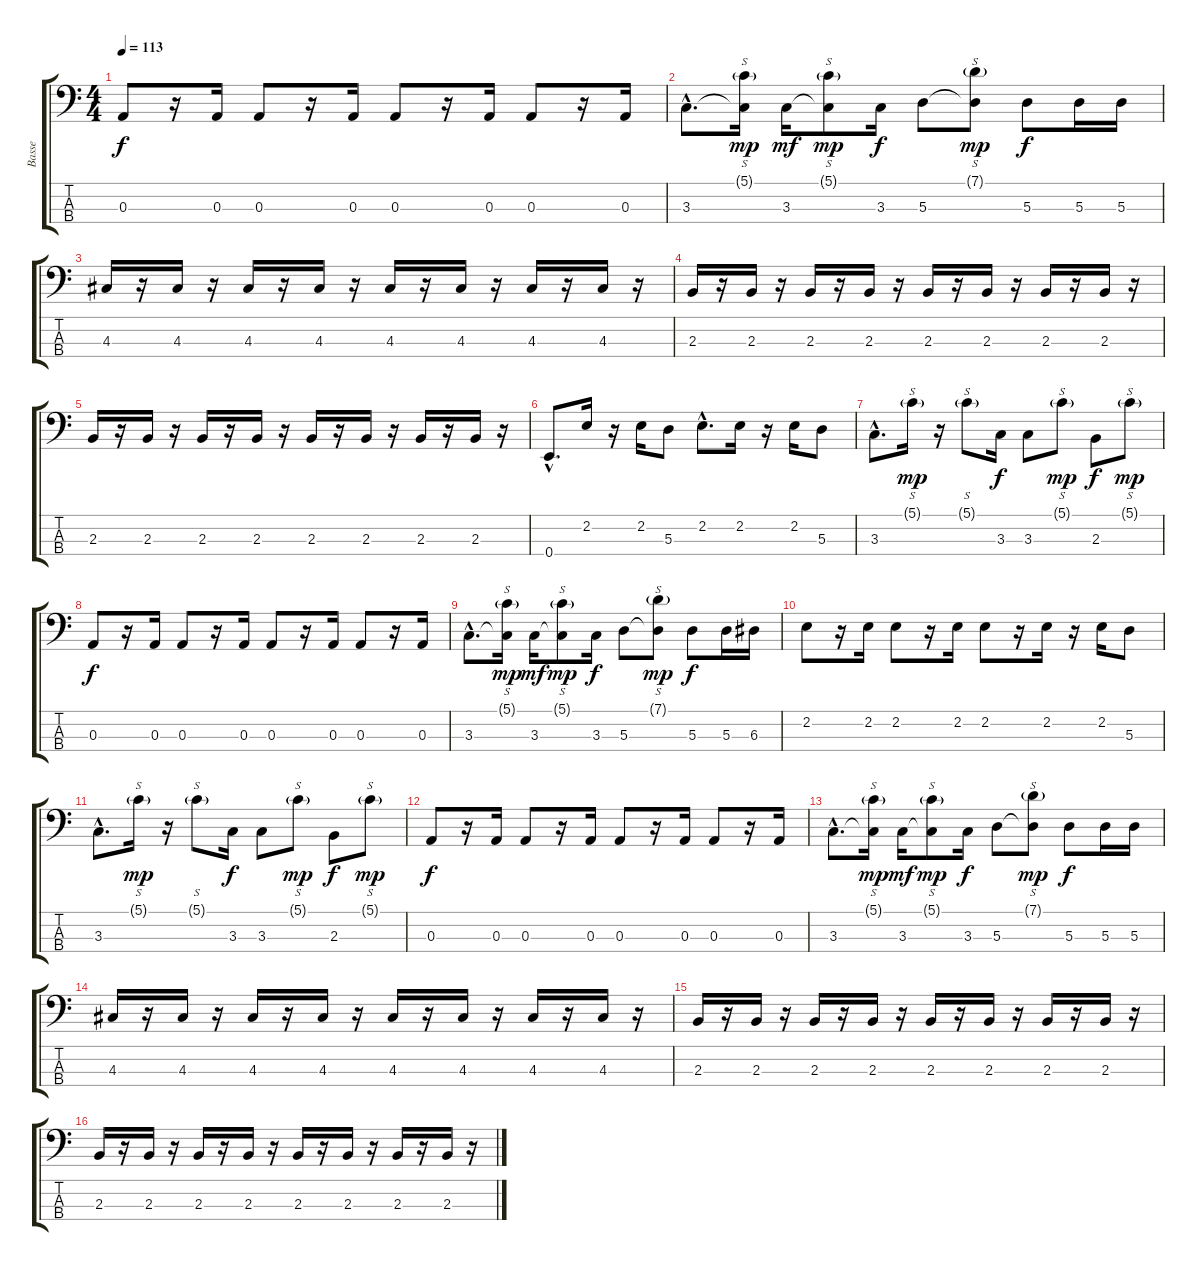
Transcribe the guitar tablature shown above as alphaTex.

\track ("Basse" "Basse") {instrument electricbassfinger}
\staff {score tabs}
\tuning (G2 D2 A1 E1) {hide}
\ts (4 4)
\tempo 113
\clef f4
\ks c
0.3.8{dy f} r.16 0.3.16 0.3.8 r.16 0.3.16 0.3.8 r.16 0.3.16 0.3.8 r.16 0.3.16 |
3.3{hac}.8{d} (5.1{g} 3.3{t}).16{s dy mp} 3.3.16{dy mf} (5.1{g} 3.3{t}).8{s dy mp} 3.3.16{dy f} 5.3.8 (7.1{g} 5.3{t}).8{s dy mp} 5.3.8{dy f} 5.3.16 5.3.16 |
4.3.16 r.16 4.3.16 r.16 4.3.16 r.16 4.3.16 r.16 4.3.16 r.16 4.3.16 r.16 4.3.16 r.16 4.3.16 r.16 |
2.3.16 r.16 2.3.16 r.16 2.3.16 r.16 2.3.16 r.16 2.3.16 r.16 2.3.16 r.16 2.3.16 r.16 2.3.16 r.16 |
2.3.16 r.16 2.3.16 r.16 2.3.16 r.16 2.3.16 r.16 2.3.16 r.16 2.3.16 r.16 2.3.16 r.16 2.3.16 r.16 |
0.4{hac}.8{d} 2.2.16 r.16 2.2.16 5.3.8 2.2{hac}.8{d} 2.2.16 r.16 2.2.16 5.3.8 |
3.3{hac}.8{d} 5.1{g}.16{s dy mp} r.16 5.1{g}.8{s} 3.3.16{dy f} 3.3.8 5.1{g}.8{s dy mp} 2.3.8{dy f} 5.1{g}.8{s dy mp} |
0.3.8{dy f} r.16 0.3.16 0.3.8 r.16 0.3.16 0.3.8 r.16 0.3.16 0.3.8 r.16 0.3.16 |
3.3{hac}.8{d} (5.1{g} 3.3{t}).16{s dy mp} 3.3.16{dy mf} (5.1{g} 3.3{t}).8{s dy mp} 3.3.16{dy f} 5.3.8 (7.1{g} 5.3{t}).8{s dy mp} 5.3.8{dy f} 5.3.16 6.3.16 |
2.2.8 r.16 2.2.16 2.2.8 r.16 2.2.16 2.2.8 r.16 2.2.16 r.16 2.2.16 5.3.8 |
3.3{hac}.8{d} 5.1{g}.16{s dy mp} r.16 5.1{g}.8{s} 3.3.16{dy f} 3.3.8 5.1{g}.8{s dy mp} 2.3.8{dy f} 5.1{g}.8{s dy mp} |
0.3.8{dy f} r.16 0.3.16 0.3.8 r.16 0.3.16 0.3.8 r.16 0.3.16 0.3.8 r.16 0.3.16 |
3.3{hac}.8{d} (5.1{g} 3.3{t}).16{s dy mp} 3.3.16{dy mf} (5.1{g} 3.3{t}).8{s dy mp} 3.3.16{dy f} 5.3.8 (7.1{g} 5.3{t}).8{s dy mp} 5.3.8{dy f} 5.3.16 5.3.16 |
4.3.16 r.16 4.3.16 r.16 4.3.16 r.16 4.3.16 r.16 4.3.16 r.16 4.3.16 r.16 4.3.16 r.16 4.3.16 r.16 |
2.3.16 r.16 2.3.16 r.16 2.3.16 r.16 2.3.16 r.16 2.3.16 r.16 2.3.16 r.16 2.3.16 r.16 2.3.16 r.16 |
2.3.16 r.16 2.3.16 r.16 2.3.16 r.16 2.3.16 r.16 2.3.16 r.16 2.3.16 r.16 2.3.16 r.16 2.3.16 r.16
